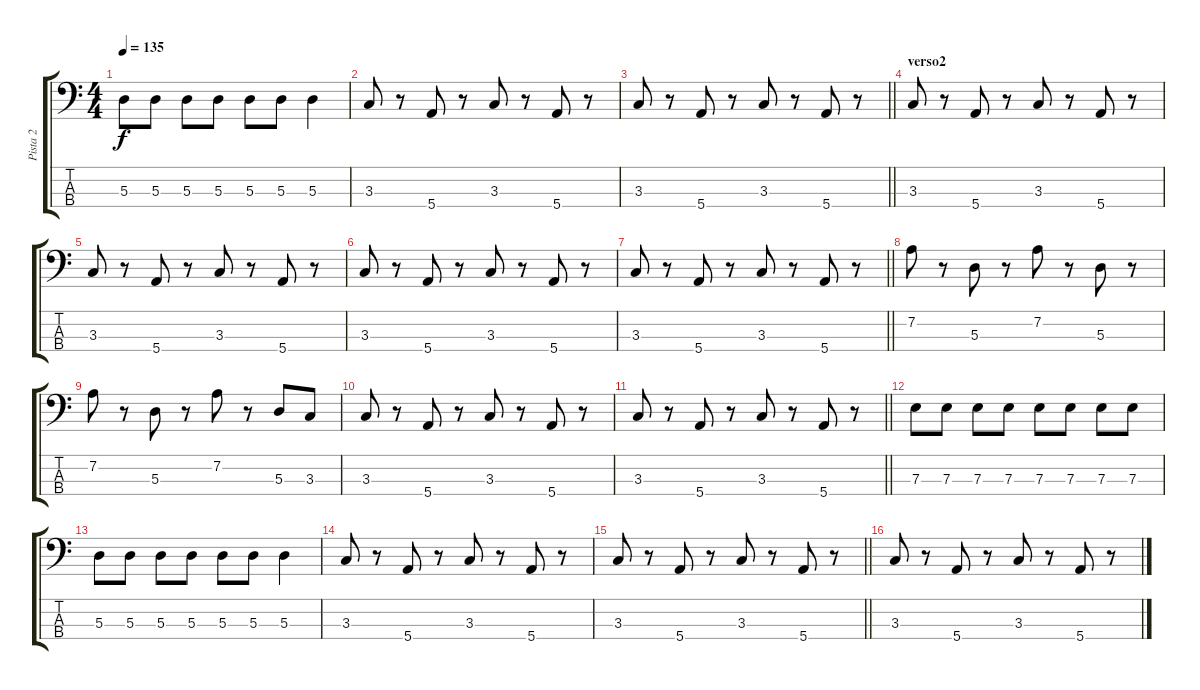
\track ("Pista 2" "Pista 2") {instrument electricbasspick}
\staff {score tabs}
\tuning (G2 D2 A1 E1) {hide}
\ts (4 4)
\tempo 135
\clef f4
\ks c
5.3.8{dy f} 5.3.8 5.3.8 5.3.8 5.3.8 5.3.8 5.3.4 |
3.3.8 r.8 5.4.8 r.8 3.3.8 r.8 5.4.8 r.8 |
\barLineRight lightlight
3.3.8 r.8 5.4.8 r.8 3.3.8 r.8 5.4.8 r.8 |
\section ("" "verso2")
3.3.8 r.8 5.4.8 r.8 3.3.8 r.8 5.4.8 r.8 |
3.3.8 r.8 5.4.8 r.8 3.3.8 r.8 5.4.8 r.8 |
3.3.8 r.8 5.4.8 r.8 3.3.8 r.8 5.4.8 r.8 |
\barLineRight lightlight
3.3.8 r.8 5.4.8 r.8 3.3.8 r.8 5.4.8 r.8 |
7.2.8 r.8 5.3.8 r.8 7.2.8 r.8 5.3.8 r.8 |
7.2.8 r.8 5.3.8 r.8 7.2.8 r.8 5.3.8 3.3.8 |
3.3.8 r.8 5.4.8 r.8 3.3.8 r.8 5.4.8 r.8 |
\barLineRight lightlight
3.3.8 r.8 5.4.8 r.8 3.3.8 r.8 5.4.8 r.8 |
7.3.8 7.3.8 7.3.8 7.3.8 7.3.8 7.3.8 7.3.8 7.3.8 |
5.3.8 5.3.8 5.3.8 5.3.8 5.3.8 5.3.8 5.3.4 |
3.3.8 r.8 5.4.8 r.8 3.3.8 r.8 5.4.8 r.8 |
\barLineRight lightlight
3.3.8 r.8 5.4.8 r.8 3.3.8 r.8 5.4.8 r.8 |
3.3.8 r.8 5.4.8 r.8 3.3.8 r.8 5.4.8 r.8
